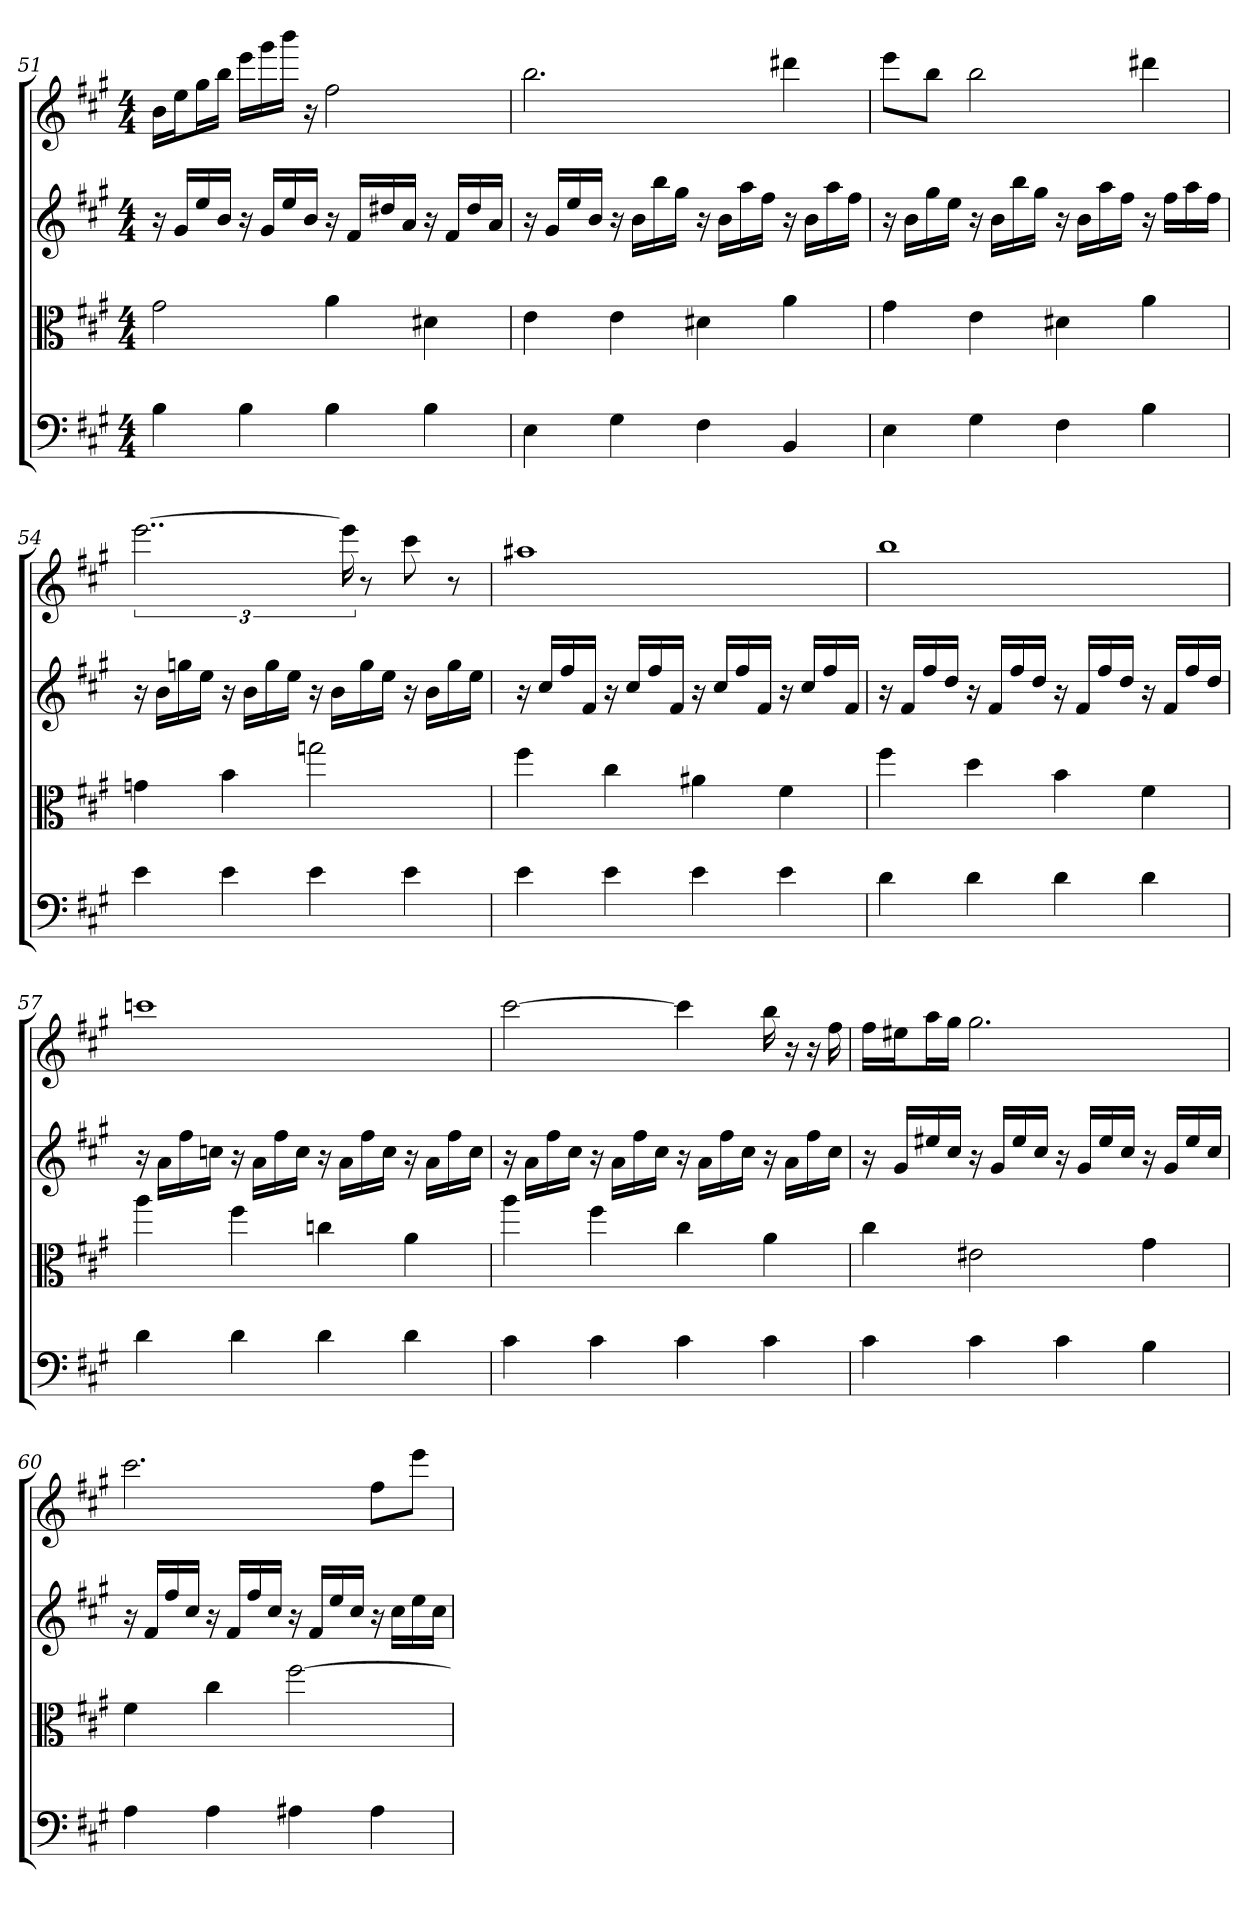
**kern	**kern	**kern	**kern
*part4	*part3	*part2	*part1
*staff4	*staff3	*staff2	*staff1
*clefF4	*clefC3	*clefG2	*clefG2
*k[f#c#g#]	*k[f#c#g#]	*k[f#c#g#]	*k[f#c#g#]
*A:	*A:	*A:	*A:
*M4/4	*M4/4	*M4/4	*M4/4
=51	=51	=51	=51
4B	2g#	16r	16b\LL
.	.	16g#/LL	16ee\J
.	.	16ee/	16gg#\L
.	.	16b/JJ	16bb\JJ
4B	.	16r	16eee\LL
.	.	16g#/LL	16ggg#\
.	.	16ee/	16bbb\JJ
.	.	16b/JJ	16r
4B	4a	16r	2ff#
.	.	16f#/LL	.
.	.	16dd#X/	.
.	.	16a/JJ	.
4B	4d#X	16r	.
.	.	16f#/LL	.
.	.	16dd#/	.
.	.	16a/JJ	.
=52	=52	=52	=52
4E	4e	16r	2.bb
.	.	16g#/LL	.
.	.	16ee/	.
.	.	16b/JJ	.
4G#	4e	16r	.
.	.	16b\LL	.
.	.	16bb\	.
.	.	16gg#\JJ	.
4F#	4d#X	16r	.
.	.	16b\LL	.
.	.	16aa\	.
.	.	16ff#\JJ	.
4BB	4a	16r	4ddd#X
.	.	16b\LL	.
.	.	16aa\	.
.	.	16ff#\JJ	.
=53	=53	=53	=53
4E	4g#	16r	8eee\L
.	.	16b\LL	.
.	.	16gg#\	8bb\J
.	.	16ee\JJ	.
4G#	4e	16r	2bb
.	.	16b\LL	.
.	.	16bb\	.
.	.	16gg#\JJ	.
4F#	4d#X	16r	.
.	.	16b\LL	.
.	.	16aa\	.
.	.	16ff#\JJ	.
4B	4a	16r	4ddd#X
.	.	16ff#\LL	.
.	.	16aa\	.
.	.	16ff#\JJ	.
=54	=54	=54	=54
4e	4gn	16r	[3..eee
.	.	16b\LL	.
.	.	16ggn\	.
.	.	16ee\JJ	.
4e	4b	16r	.
.	.	16b\LL	.
.	.	16gg\	.
.	.	16ee\JJ	.
4e	2ggn	16r	.
.	.	16b\LL	.
.	.	.	24eee]
.	.	16gg\	8r
.	.	16ee\JJ	.
4e	.	16r	8ccc#
.	.	16b\LL	.
.	.	16gg\	8r
.	.	16ee\JJ	.
=55	=55	=55	=55
4e	4ff#	16r	1aa#X
.	.	16cc#/LL	.
.	.	16ff#/	.
.	.	16f#/JJ	.
4e	4cc#	16r	.
.	.	16cc#/LL	.
.	.	16ff#/	.
.	.	16f#/JJ	.
4e	4a#X	16r	.
.	.	16cc#/LL	.
.	.	16ff#/	.
.	.	16f#/JJ	.
4e	4f#	16r	.
.	.	16cc#/LL	.
.	.	16ff#/	.
.	.	16f#/JJ	.
=56	=56	=56	=56
4d	4ff#	16r	1bb
.	.	16f#/LL	.
.	.	16ff#/	.
.	.	16dd/JJ	.
4d	4dd	16r	.
.	.	16f#/LL	.
.	.	16ff#/	.
.	.	16dd/JJ	.
4d	4b	16r	.
.	.	16f#/LL	.
.	.	16ff#/	.
.	.	16dd/JJ	.
4d	4f#	16r	.
.	.	16f#/LL	.
.	.	16ff#/	.
.	.	16dd/JJ	.
=57	=57	=57	=57
4d	4aa	16r	1cccn
.	.	16a\LL	.
.	.	16ff#\	.
.	.	16ccn\JJ	.
4d	4ff#	16r	.
.	.	16a\LL	.
.	.	16ff#\	.
.	.	16cc\JJ	.
4d	4ccn	16r	.
.	.	16a\LL	.
.	.	16ff#\	.
.	.	16cc\JJ	.
4d	4a	16r	.
.	.	16a\LL	.
.	.	16ff#\	.
.	.	16cc\JJ	.
=58	=58	=58	=58
4c#	4aa	16r	[2ccc#
.	.	16a\LL	.
.	.	16ff#\	.
.	.	16cc#\JJ	.
4c#	4ff#	16r	.
.	.	16a\LL	.
.	.	16ff#\	.
.	.	16cc#\JJ	.
4c#	4cc#	16r	4ccc#]
.	.	16a\LL	.
.	.	16ff#\	.
.	.	16cc#\JJ	.
4c#	4a	16r	16bb
.	.	16a\LL	16r
.	.	16ff#\	16r
.	.	16cc#\JJ	16ff#
=59	=59	=59	=59
4c#	4cc#	16r	16ff#\LL
.	.	16g#/LL	16ee#X\J
.	.	16ee#X/	16aa\L
.	.	16cc#/JJ	16gg#\JJ
4c#	2e#X	16r	2.gg#
.	.	16g#/LL	.
.	.	16ee#/	.
.	.	16cc#/JJ	.
4c#	.	16r	.
.	.	16g#/LL	.
.	.	16ee#/	.
.	.	16cc#/JJ	.
4B	4g#	16r	.
.	.	16g#/LL	.
.	.	16ee#/	.
.	.	16cc#/JJ	.
=60	=60	=60	=60
4A	4f#	16r	2.ccc#
.	.	16f#/LL	.
.	.	16ff#/	.
.	.	16cc#/JJ	.
4A	4cc#	16r	.
.	.	16f#/LL	.
.	.	16ff#/	.
.	.	16cc#/JJ	.
4A#X	[2ff#	16r	.
.	.	16f#/LL	.
.	.	16ee/	.
.	.	16cc#/JJ	.
4A#	.	16r	8ff#\L
.	.	16cc#\LL	.
.	.	16ee\	8eee\J
.	.	16cc#\JJ	.
=	=	=	=
*-	*-	*-	*-
